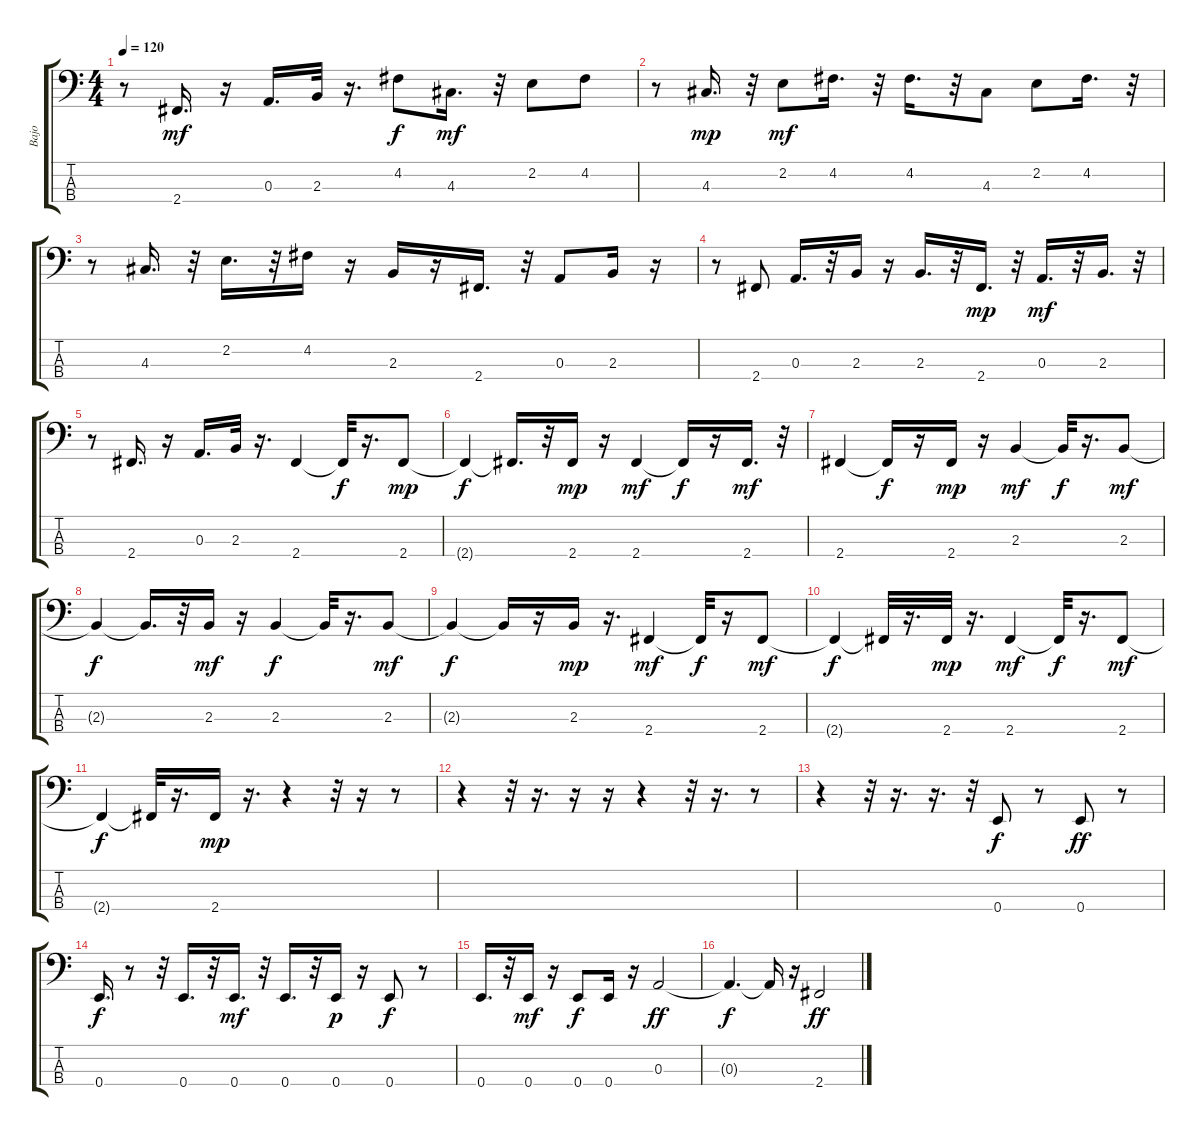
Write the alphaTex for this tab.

\track ("Bajo" "Bajo") {instrument electricbassfinger}
\staff {score tabs}
\tuning (G2 D2 A1 E1) {hide}
\ts (4 4)
\tempo 120
\clef f4
\ks c
r.8{dy mf} 2.4.16{d} r.16 0.3.16{d} 2.3.32 r.16{d} 4.2.8{dy f} 4.3.16{d dy mf} r.32 2.2.8 4.2.8 |
r.8 4.3.16{d dy mp} r.32 2.2.8{dy mf} 4.2.16{d} r.32 4.2.16{d} r.32 4.3.8 2.2.8 4.2.16{d} r.32 |
r.8 4.3.16{d} r.32 2.2.16{d} r.32 4.2.16 r.16 2.3.16 r.16 2.4.16{d} r.32 0.3.8 2.3.16 r.16 |
r.8 2.4.8 0.3.16{d} r.32 2.3.16 r.16 2.3.16{d} r.32 2.4.16{d dy mp} r.32 0.3.16{d dy mf} r.32 2.3.16{d} r.32 |
r.8 2.4.16{d} r.16 0.3.16{d} 2.3.32 r.16{d} 2.4.4 2.4{t}.32{dy f} r.16{d} 2.4.8{dy mp} |
2.4{t}.4{dy f} 2.4{t}.16{d} r.32 2.4.16{dy mp} r.16 2.4.4{dy mf} 2.4{t}.16{dy f} r.16 2.4.16{d dy mf} r.32 |
2.4.4 2.4{t}.16{dy f} r.16 2.4.16{dy mp} r.16 2.3.4{dy mf} 2.3{t}.32{dy f} r.16{d} 2.3.8{dy mf} |
2.3{t}.4{dy f} 2.3{t}.16{d} r.32 2.3.16{dy mf} r.16 2.3.4{dy f} 2.3{t}.32 r.16{d} 2.3.8{dy mf} |
2.3{t}.4{dy f} 2.3{t}.16 r.16 2.3.16{dy mp} r.16{d} 2.4.4{dy mf} 2.4{t}.32{dy f} r.16 2.4.8{dy mf} |
2.4{t}.4{dy f} 2.4{t}.32 r.16{d} 2.4.32{dy mp} r.16{d} 2.4.4{dy mf} 2.4{t}.32{dy f} r.16{d} 2.4.8{dy mf} |
2.4{t}.4{dy f} 2.4{t}.32 r.16{d} 2.4.16{dy mp} r.16{d} r.4 r.32 r.16 r.8 |
r.4 r.32 r.16{d} r.16 r.16 r.4 r.32 r.16{d} r.8 |
r.4 r.32 r.16{d} r.16{d} r.32 0.4.8{dy f} r.8 0.4.8{dy ff} r.8 |
0.4.16{d dy f} r.8 r.32 0.4.16{d} r.32 0.4.16{d dy mf} r.32 0.4.16{d} r.32 0.4.16{dy p} r.16 0.4.8{dy f} r.8 |
0.4.16{d} r.32 0.4.16{dy mf} r.16 0.4.8{dy f} 0.4.16 r.16 0.3.2{dy ff} |
0.3{t}.4{d dy f} 0.3{t}.16 r.16 2.4.2{dy ff}
